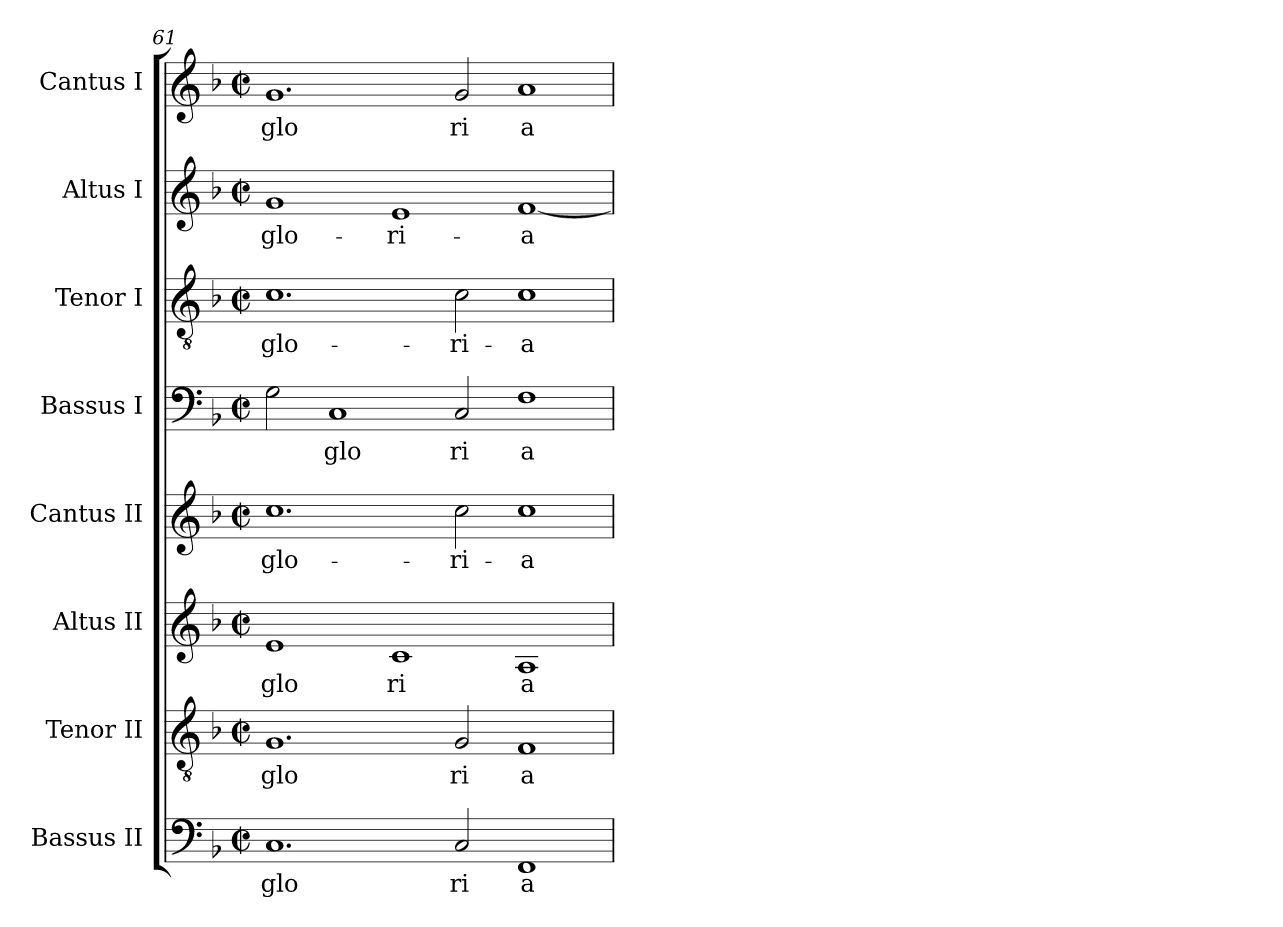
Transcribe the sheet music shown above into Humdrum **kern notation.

**kern	**text	**kern	**text	**kern	**text	**kern	**text	**kern	**text	**kern	**text	**kern	**text	**kern	**text
*part8	*part8	*part7	*part7	*part6	*part6	*part5	*part5	*part4	*part4	*part3	*part3	*part2	*part2	*part1	*part1
*staff8	*staff8	*staff7	*staff7	*staff6	*staff6	*staff5	*staff5	*staff4	*staff4	*staff3	*staff3	*staff2	*staff2	*staff1	*staff1
*I"Bassus II	*	*I"Tenor II	*	*I"Altus II	*	*I"Cantus II	*	*I"Bassus I	*	*I"Tenor I	*	*I"Altus I	*	*I"Cantus I	*
*clefF4	*	*clefGv2	*	*clefG2	*	*clefG2	*	*clefF4	*	*clefGv2	*	*clefG2	*	*clefG2	*
*k[b-]	*	*k[b-]	*	*k[b-]	*	*k[b-]	*	*k[b-]	*	*k[b-]	*	*k[b-]	*	*k[b-]	*
*F:	*	*F:	*	*F:	*	*F:	*	*F:	*	*F:	*	*F:	*	*F:	*
*M2/2	*	*M2/2	*	*M2/2	*	*M2/2	*	*M2/2	*	*M2/2	*	*M2/2	*	*M2/2	*
*met(c|)	*	*met(c|)	*	*met(c|)	*	*met(c|)	*	*met(c|)	*	*met(c|)	*	*met(c|)	*	*met(c|)	*
=61	=61	=61	=61	=61	=61	=61	=61	=61	=61	=61	=61	=61	=61	=61	=61
!	!LO:LY:b:cj	!	!LO:LY:b:cj	!	!LO:LY:b:cj	!	!LO:LY:b:cj	!	!	!	!LO:LY:b:cj	!	!LO:LY:b:cj	!	!LO:LY:b:cj
1.C	glo	1.G	glo	1e	glo	1.cc	glo-	2G\	.	1.c	glo-	1g	glo-	1.g	glo
!	!	!	!	!	!	!	!	!	!LO:LY:b:cj	!	!	!	!	!	!
.	.	.	.	.	.	.	.	1C	glo	.	.	.	.	.	.
!	!	!	!	!	!LO:LY:b:cj	!	!	!	!	!	!	!	!LO:LY:b:cj	!	!
.	.	.	.	1c	ri	.	.	.	.	.	.	1e	-ri-	.	.
!	!LO:LY:b:cj	!	!LO:LY:b:cj	!	!	!	!LO:LY:b:cj	!	!LO:LY:b:cj	!	!LO:LY:b:cj	!	!	!	!LO:LY:b:cj
2C/	ri	2G/	ri	.	.	2cc\	-ri-	2C/	ri	2c\	-ri-	.	.	2g/	ri
!	!LO:LY:b:cj	!	!LO:LY:b:cj	!	!LO:LY:b:cj	!	!LO:LY:b:cj	!	!LO:LY:b:cj	!	!LO:LY:b:cj	!	!LO:LY:b:rj	!	!LO:LY:b:cj
1FF	a	1F	a	1A	a	1cc	-a	1F	a	1c	-a	[<1f	-a	1a	a
=	=	=	=	=	=	=	=	=	=	=	=	=	=	=	=
*-	*-	*-	*-	*-	*-	*-	*-	*-	*-	*-	*-	*-	*-	*-	*-
